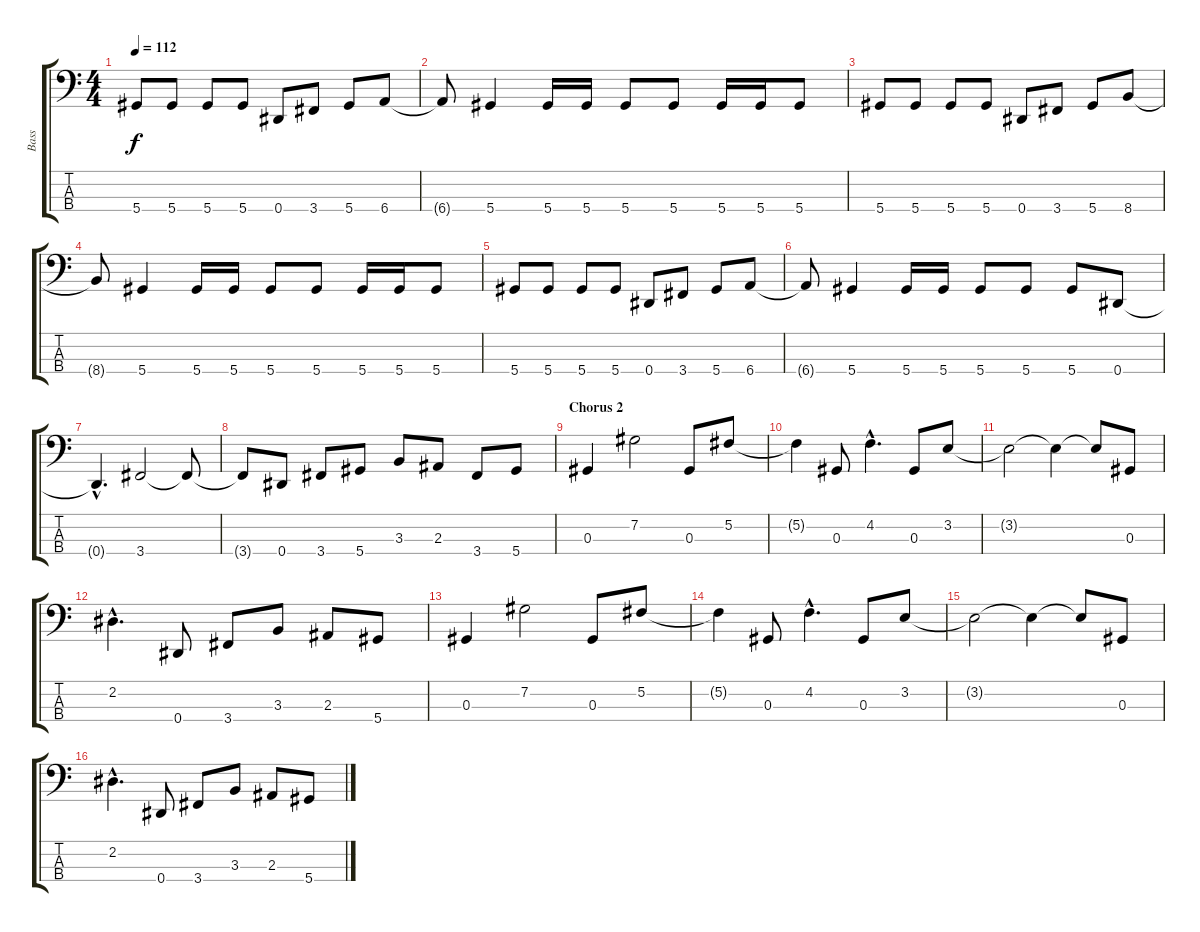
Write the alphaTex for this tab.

\track ("Bass" "Bass") {instrument electricbassfinger}
\staff {score tabs}
\tuning (Gb2 Db2 Ab1 Eb1) {hide}
\ts (4 4)
\tempo 112
\clef f4
\ks c
5.4.8{dy f} 5.4.8 5.4.8 5.4.8 0.4.8 3.4.8 5.4.8 6.4.8 |
6.4{t}.8 5.4.4 5.4.16 5.4.16 5.4.8 5.4.8 5.4.16 5.4.16 5.4.8 |
5.4.8 5.4.8 5.4.8 5.4.8 0.4.8 3.4.8 5.4.8 8.4.8 |
8.4{t}.8 5.4.4 5.4.16 5.4.16 5.4.8 5.4.8 5.4.16 5.4.16 5.4.8 |
5.4.8 5.4.8 5.4.8 5.4.8 0.4.8 3.4.8 5.4.8 6.4.8 |
6.4{t}.8 5.4.4 5.4.16 5.4.16 5.4.8 5.4.8 5.4.8 0.4.8 |
0.4{hac t}.4{d} 3.4.2 3.4{t}.8 |
3.4{t}.8 0.4.8 3.4.8 5.4.8 3.3.8 2.3.8 3.4.8 5.4.8 |
\section ("" "Chorus 2")
0.3.4 7.2.2 0.3.8 5.2.8 |
5.2{t}.4 0.3.8 4.2{hac}.4{d} 0.3.8 3.2.8 |
3.2{t}.2 3.2{t}.4 3.2{t}.8 0.3.8 |
2.2{hac}.4{d} 0.4.8 3.4.8 3.3.8 2.3.8 5.4.8 |
0.3.4 7.2.2 0.3.8 5.2.8 |
5.2{t}.4 0.3.8 4.2{hac}.4{d} 0.3.8 3.2.8 |
3.2{t}.2 3.2{t}.4 3.2{t}.8 0.3.8 |
2.2{hac}.4{d} 0.4.8 3.4.8 3.3.8 2.3.8 5.4.8
